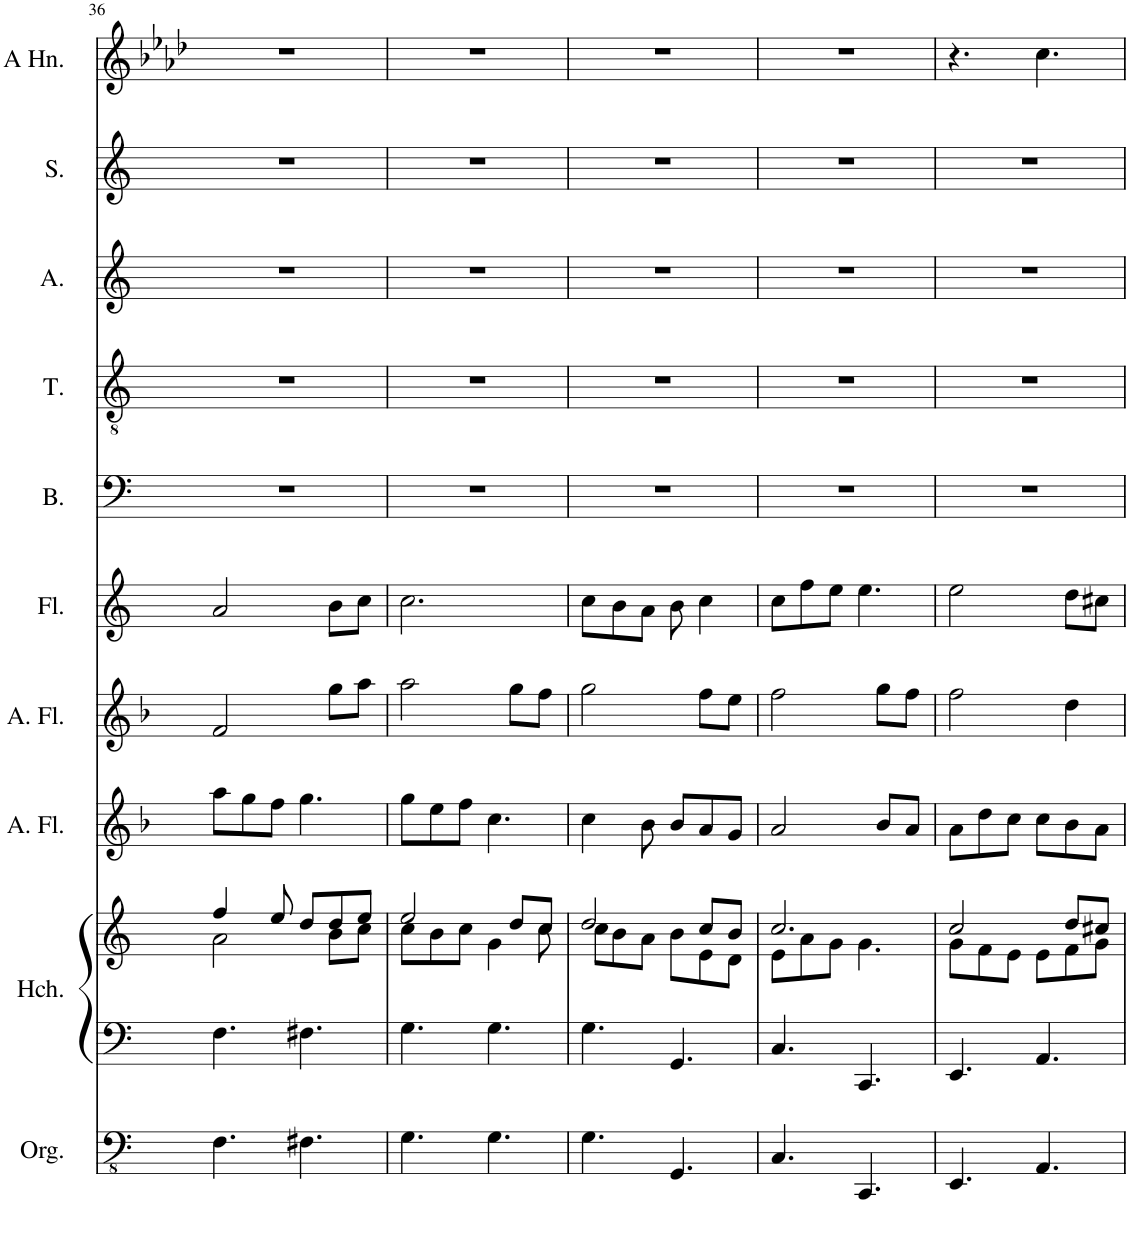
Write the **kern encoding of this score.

**kern	**kern	**kern	**kern	**kern	**kern	**kern	**kern	**kern	**kern	**kern
*part10	*part9	*part9	*part8	*part7	*part6	*part5	*part4	*part3	*part2	*part1
*staff11	*staff10	*staff9	*staff8	*staff7	*staff6	*staff5	*staff4	*staff3	*staff2	*staff1
*I"Organ	*I"Harpsichord	*	*I"Alto Flute	*I"Alto Flute	*I"Flute	*I"Bass	*I"Tenor	*I"Alto	*I"Soprano	*I"A Horn
*I'Org.	*I'Hch.	*	*I'A. Fl.	*I'A. Fl.	*I'Fl.	*I'B.	*I'T.	*I'A.	*I'S.	*I'A Hn.
!!LO:PB:g=z
*clefFv4	*clefF4	*clefG2	*clefG2	*clefG2	*clefG2	*clefF4	*clefGv2	*clefG2	*clefG2	*clefG2
*Trd-7c-12	*	*	*Trd3c5	*Trd3c5	*	*	*	*	*	*Trd2c3
*k[]	*k[]	*k[]	*k[b-]	*k[b-]	*k[]	*k[]	*k[]	*k[]	*k[]	*k[b-e-a-d-]
*M6/8	*M6/8	*M6/8	*M6/8	*M6/8	*M6/8	*M6/8	*M6/8	*M6/8	*M6/8	*M6/8
=36	=36	=36	=36	=36	=36	=36	=36	=36	=36	=36
*	*	*^	*	*	*	*	*	*	*	*
4.FF\	4.F\	4ff/	2a\	8aa\L	2f/	2a/	2.r	2.r	2.r	2.r	2.r
.	.	.	.	8gg\	.	.	.	.	.	.	.
.	.	8ee/	.	8ff\J	.	.	.	.	.	.	.
4.FF#X\	4.F#X\	8dd/L	.	4.gg\	.	.	.	.	.	.	.
.	.	8dd/	8b\L	.	8gg\L	8b\L	.	.	.	.	.
.	.	8ee/J	8cc\J	.	8aa\J	8cc\J	.	.	.	.	.
=37	=37	=37	=37	=37	=37	=37	=37	=37	=37	=37	=37
4.GG\	4.G\	2ee/	8cc\L	8gg\L	2aa\	2.cc\	2.r	2.r	2.r	2.r	2.r
.	.	.	8b\	8ee\	.	.	.	.	.	.	.
.	.	.	8cc\J	8ff\J	.	.	.	.	.	.	.
4.GG\	4.G\	.	4g\	4.cc\	.	.	.	.	.	.	.
.	.	8dd/L	.	.	8gg\L	.	.	.	.	.	.
.	.	8cc/J	8cc\	.	8ff\J	.	.	.	.	.	.
=38	=38	=38	=38	=38	=38	=38	=38	=38	=38	=38	=38
4.GG\	4.G\	2dd/	8cc\L	4cc\	2gg\	8cc\L	2.r	2.r	2.r	2.r	2.r
.	.	.	8b\	.	.	8b\	.	.	.	.	.
.	.	.	8a\J	8b-\	.	8a\J	.	.	.	.	.
4.GGG/	4.GG/	.	8b\L	8b-/L	.	8b\	.	.	.	.	.
.	.	8cc/L	8e\	8a/	8ff\L	4cc\	.	.	.	.	.
.	.	8b/J	8d\J	8g/J	8ee\J	.	.	.	.	.	.
=39	=39	=39	=39	=39	=39	=39	=39	=39	=39	=39	=39
4.CC/	4.C/	2.cc/	8e\L	2a/	2ff\	8cc\L	2.r	2.r	2.r	2.r	2.r
.	.	.	8a\	.	.	8ff\	.	.	.	.	.
.	.	.	8g\J	.	.	8ee\J	.	.	.	.	.
4.CCC/	4.CC/	.	4.g\	.	.	4.ee\	.	.	.	.	.
.	.	.	.	8b-/L	8gg\L	.	.	.	.	.	.
.	.	.	.	8a/J	8ff\J	.	.	.	.	.	.
=40	=40	=40	=40	=40	=40	=40	=40	=40	=40	=40	=40
4.EEE/	4.EE/	2cc/	8g\L	8a\L	2ff\	2ee\	2.r	2.r	2.r	2.r	4.r
.	.	.	8f\	8dd\	.	.	.	.	.	.	.
.	.	.	8e\J	8cc\J	.	.	.	.	.	.	.
4.AAA/	4.AA/	.	8e\L	8cc\L	.	.	.	.	.	.	4.cc\
.	.	8dd/L	8f\	8b-\	4dd\	8dd\L	.	.	.	.	.
.	.	8cc#X/J	8g\J	8a\J	.	8cc#X\J	.	.	.	.	.
*	*	*v	*v	*	*	*	*	*	*	*	*
=	=	=	=	=	=	=	=	=	=	=
*-	*-	*-	*-	*-	*-	*-	*-	*-	*-	*-
